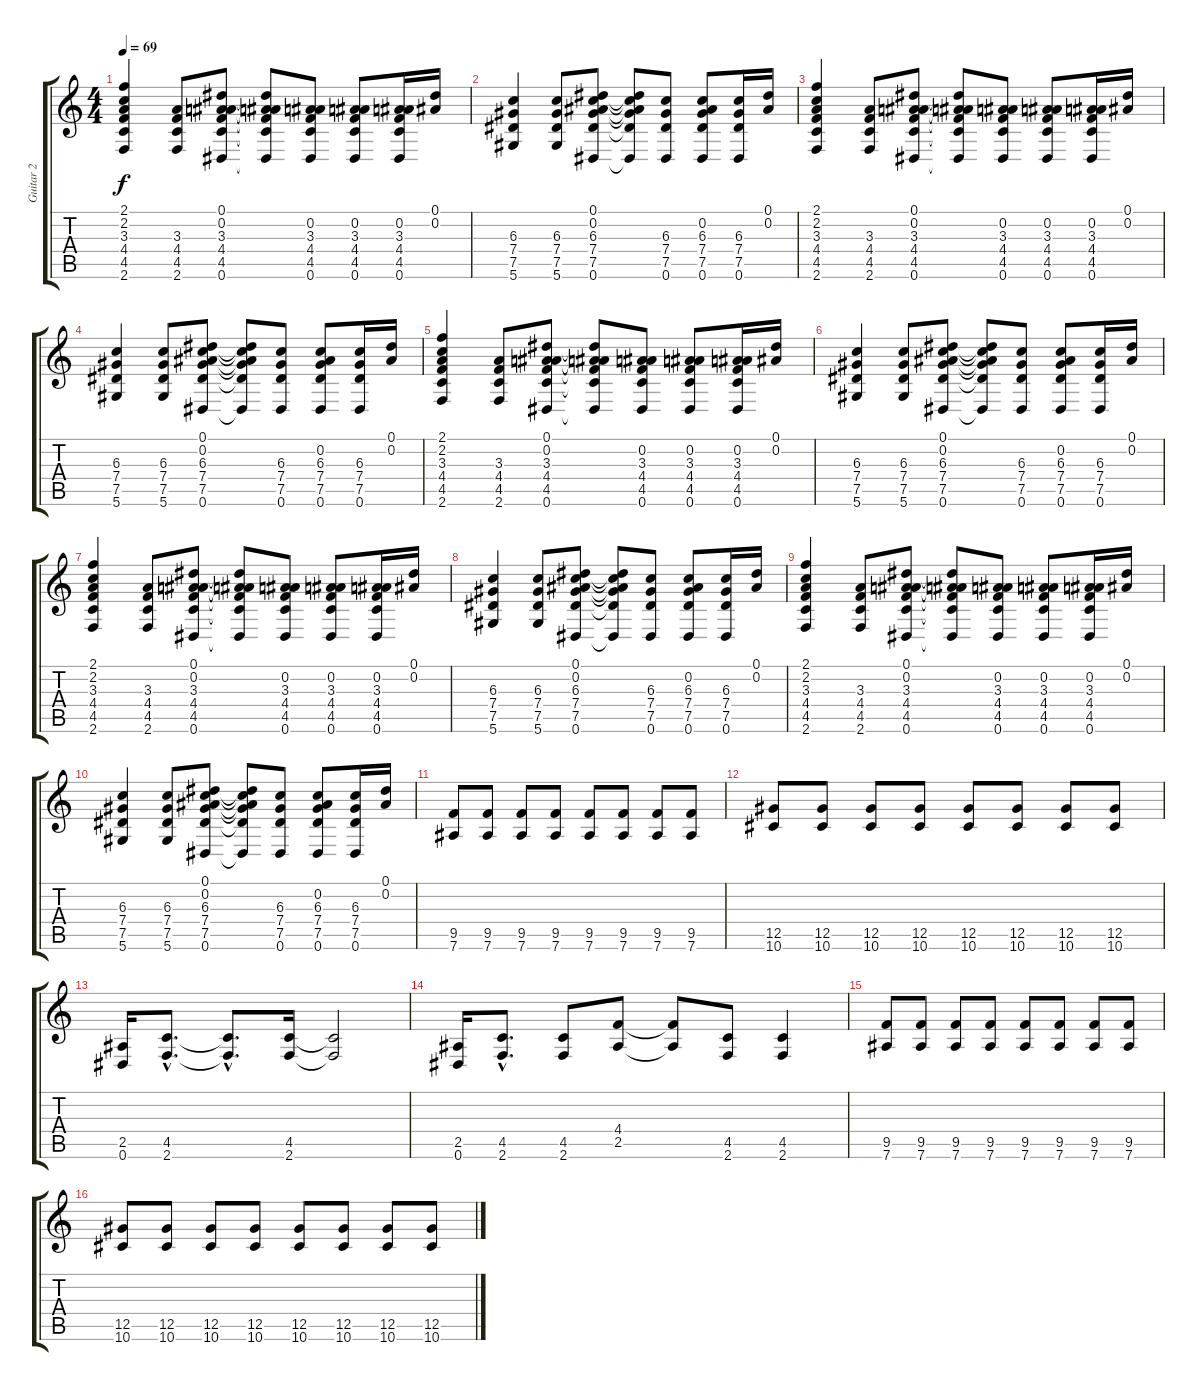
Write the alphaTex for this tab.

\track ("Guitar 2" "Guitar 2") {instrument acousticguitarsteel}
\staff {score tabs}
\tuning (Eb4 Bb3 Gb3 Db3 Ab2 Eb2) {hide}
\ts (4 4)
\tempo 69
\clef g2
\ks c
(2.1 2.2 3.3 4.4 4.5 2.6).4{dy f} (3.3 4.4 4.5 2.6).8 (0.1 0.2 3.3 4.4 4.5 0.6).8 (0.1{t} 0.2{t} 3.3{t} 4.4{t} 4.5{t} 0.6{t}).8 (0.2 3.3 4.4 4.5 0.6).8 (0.2 3.3 4.4 4.5 0.6).8 (0.2 3.3 4.4 4.5 0.6).16 (0.1 0.2).16 |
(6.3 7.4 7.5 5.6).4 (6.3 7.4 7.5 5.6).8 (0.1 0.2 6.3 7.4 7.5 0.6).8 (0.1{t} 0.2{t} 6.3{t} 7.4{t} 7.5{t} 0.6{t}).8 (6.3 7.4 7.5 0.6).8 (0.2 6.3 7.4 7.5 0.6).8 (6.3 7.4 7.5 0.6).16 (0.1 0.2).16 |
(2.1 2.2 3.3 4.4 4.5 2.6).4 (3.3 4.4 4.5 2.6).8 (0.1 0.2 3.3 4.4 4.5 0.6).8 (0.1{t} 0.2{t} 3.3{t} 4.4{t} 4.5{t} 0.6{t}).8 (0.2 3.3 4.4 4.5 0.6).8 (0.2 3.3 4.4 4.5 0.6).8 (0.2 3.3 4.4 4.5 0.6).16 (0.1 0.2).16 |
(6.3 7.4 7.5 5.6).4 (6.3 7.4 7.5 5.6).8 (0.1 0.2 6.3 7.4 7.5 0.6).8 (0.1{t} 0.2{t} 6.3{t} 7.4{t} 7.5{t} 0.6{t}).8 (6.3 7.4 7.5 0.6).8 (0.2 6.3 7.4 7.5 0.6).8 (6.3 7.4 7.5 0.6).16 (0.1 0.2).16 |
(2.1 2.2 3.3 4.4 4.5 2.6).4 (3.3 4.4 4.5 2.6).8 (0.1 0.2 3.3 4.4 4.5 0.6).8 (0.1{t} 0.2{t} 3.3{t} 4.4{t} 4.5{t} 0.6{t}).8 (0.2 3.3 4.4 4.5 0.6).8 (0.2 3.3 4.4 4.5 0.6).8 (0.2 3.3 4.4 4.5 0.6).16 (0.1 0.2).16 |
(6.3 7.4 7.5 5.6).4 (6.3 7.4 7.5 5.6).8 (0.1 0.2 6.3 7.4 7.5 0.6).8 (0.1{t} 0.2{t} 6.3{t} 7.4{t} 7.5{t} 0.6{t}).8 (6.3 7.4 7.5 0.6).8 (0.2 6.3 7.4 7.5 0.6).8 (6.3 7.4 7.5 0.6).16 (0.1 0.2).16 |
(2.1 2.2 3.3 4.4 4.5 2.6).4 (3.3 4.4 4.5 2.6).8 (0.1 0.2 3.3 4.4 4.5 0.6).8 (0.1{t} 0.2{t} 3.3{t} 4.4{t} 4.5{t} 0.6{t}).8 (0.2 3.3 4.4 4.5 0.6).8 (0.2 3.3 4.4 4.5 0.6).8 (0.2 3.3 4.4 4.5 0.6).16 (0.1 0.2).16 |
(6.3 7.4 7.5 5.6).4 (6.3 7.4 7.5 5.6).8 (0.1 0.2 6.3 7.4 7.5 0.6).8 (0.1{t} 0.2{t} 6.3{t} 7.4{t} 7.5{t} 0.6{t}).8 (6.3 7.4 7.5 0.6).8 (0.2 6.3 7.4 7.5 0.6).8 (6.3 7.4 7.5 0.6).16 (0.1 0.2).16 |
(2.1 2.2 3.3 4.4 4.5 2.6).4 (3.3 4.4 4.5 2.6).8 (0.1 0.2 3.3 4.4 4.5 0.6).8 (0.1{t} 0.2{t} 3.3{t} 4.4{t} 4.5{t} 0.6{t}).8 (0.2 3.3 4.4 4.5 0.6).8 (0.2 3.3 4.4 4.5 0.6).8 (0.2 3.3 4.4 4.5 0.6).16 (0.1 0.2).16 |
(6.3 7.4 7.5 5.6).4 (6.3 7.4 7.5 5.6).8 (0.1 0.2 6.3 7.4 7.5 0.6).8 (0.1{t} 0.2{t} 6.3{t} 7.4{t} 7.5{t} 0.6{t}).8 (6.3 7.4 7.5 0.6).8 (0.2 6.3 7.4 7.5 0.6).8 (6.3 7.4 7.5 0.6).16 (0.1 0.2).16 |
(9.5 7.6).8 (9.5 7.6).8 (9.5 7.6).8 (9.5 7.6).8 (9.5 7.6).8 (9.5 7.6).8 (9.5 7.6).8 (9.5 7.6).8 |
(12.5 10.6).8 (12.5 10.6).8 (12.5 10.6).8 (12.5 10.6).8 (12.5 10.6).8 (12.5 10.6).8 (12.5 10.6).8 (12.5 10.6).8 |
(2.5 0.6).16 (4.5{hac} 2.6{hac}).8{d} (4.5{hac t} 2.6{hac t}).8{d} (4.5 2.6).16 (4.5{t} 2.6{t}).2 |
(2.5 0.6).16 (4.5{hac} 2.6{hac}).8{d} (4.5 2.6).8 (4.4 2.5).8 (4.4{t} 2.5{t}).8 (4.5 2.6).8 (4.5 2.6).4 |
(9.5 7.6).8 (9.5 7.6).8 (9.5 7.6).8 (9.5 7.6).8 (9.5 7.6).8 (9.5 7.6).8 (9.5 7.6).8 (9.5 7.6).8 |
(12.5 10.6).8 (12.5 10.6).8 (12.5 10.6).8 (12.5 10.6).8 (12.5 10.6).8 (12.5 10.6).8 (12.5 10.6).8 (12.5 10.6).8
